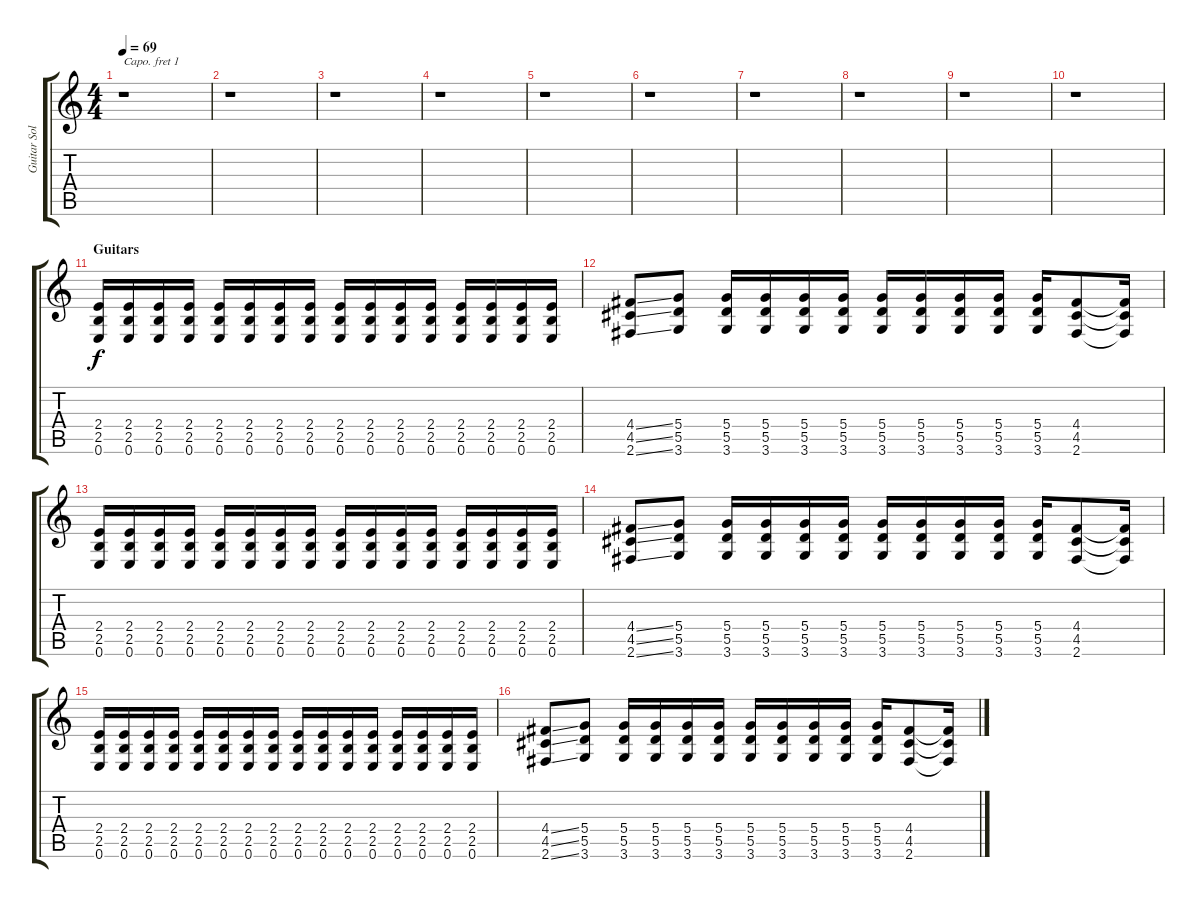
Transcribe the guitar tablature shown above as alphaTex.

\track ("Guitar Solo" "Guitar Sol") {instrument distortionguitar}
\staff {score tabs}
\capo 1
\tuning (Eb4 Bb3 Gb3 Db3 Ab2 Eb2) {hide}
\ts (4 4)
\tempo 69
\clef g2
\ks c
r.1{dy f} |
r.1 |
r.1 |
r.1 |
r.1 |
r.1 |
r.1 |
r.1 |
r.1 |
r.1 |
\section ("" "Guitars")
(2.4 2.5 0.6).16 (2.4 2.5 0.6).16 (2.4 2.5 0.6).16 (2.4 2.5 0.6).16 (2.4 2.5 0.6).16 (2.4 2.5 0.6).16 (2.4 2.5 0.6).16 (2.4 2.5 0.6).16 (2.4 2.5 0.6).16 (2.4 2.5 0.6).16 (2.4 2.5 0.6).16 (2.4 2.5 0.6).16 (2.4 2.5 0.6).16 (2.4 2.5 0.6).16 (2.4 2.5 0.6).16 (2.4 2.5 0.6).16 |
(4.4{ss} 4.5{ss} 2.6{ss}).8 (5.4 5.5 3.6).8 (5.4 5.5 3.6).16 (5.4 5.5 3.6).16 (5.4 5.5 3.6).16 (5.4 5.5 3.6).16 (5.4 5.5 3.6).16 (5.4 5.5 3.6).16 (5.4 5.5 3.6).16 (5.4 5.5 3.6).16 (5.4 5.5 3.6).16 (4.4 4.5 2.6).8 (4.4{t} 4.5{t} 2.6{t}).16 |
(2.4 2.5 0.6).16 (2.4 2.5 0.6).16 (2.4 2.5 0.6).16 (2.4 2.5 0.6).16 (2.4 2.5 0.6).16 (2.4 2.5 0.6).16 (2.4 2.5 0.6).16 (2.4 2.5 0.6).16 (2.4 2.5 0.6).16 (2.4 2.5 0.6).16 (2.4 2.5 0.6).16 (2.4 2.5 0.6).16 (2.4 2.5 0.6).16 (2.4 2.5 0.6).16 (2.4 2.5 0.6).16 (2.4 2.5 0.6).16 |
(4.4{ss} 4.5{ss} 2.6{ss}).8 (5.4 5.5 3.6).8 (5.4 5.5 3.6).16 (5.4 5.5 3.6).16 (5.4 5.5 3.6).16 (5.4 5.5 3.6).16 (5.4 5.5 3.6).16 (5.4 5.5 3.6).16 (5.4 5.5 3.6).16 (5.4 5.5 3.6).16 (5.4 5.5 3.6).16 (4.4 4.5 2.6).8 (4.4{t} 4.5{t} 2.6{t}).16 |
(2.4 2.5 0.6).16 (2.4 2.5 0.6).16 (2.4 2.5 0.6).16 (2.4 2.5 0.6).16 (2.4 2.5 0.6).16 (2.4 2.5 0.6).16 (2.4 2.5 0.6).16 (2.4 2.5 0.6).16 (2.4 2.5 0.6).16 (2.4 2.5 0.6).16 (2.4 2.5 0.6).16 (2.4 2.5 0.6).16 (2.4 2.5 0.6).16 (2.4 2.5 0.6).16 (2.4 2.5 0.6).16 (2.4 2.5 0.6).16 |
(4.4{ss} 4.5{ss} 2.6{ss}).8 (5.4 5.5 3.6).8 (5.4 5.5 3.6).16 (5.4 5.5 3.6).16 (5.4 5.5 3.6).16 (5.4 5.5 3.6).16 (5.4 5.5 3.6).16 (5.4 5.5 3.6).16 (5.4 5.5 3.6).16 (5.4 5.5 3.6).16 (5.4 5.5 3.6).16 (4.4 4.5 2.6).8 (4.4{t} 4.5{t} 2.6{t}).16
